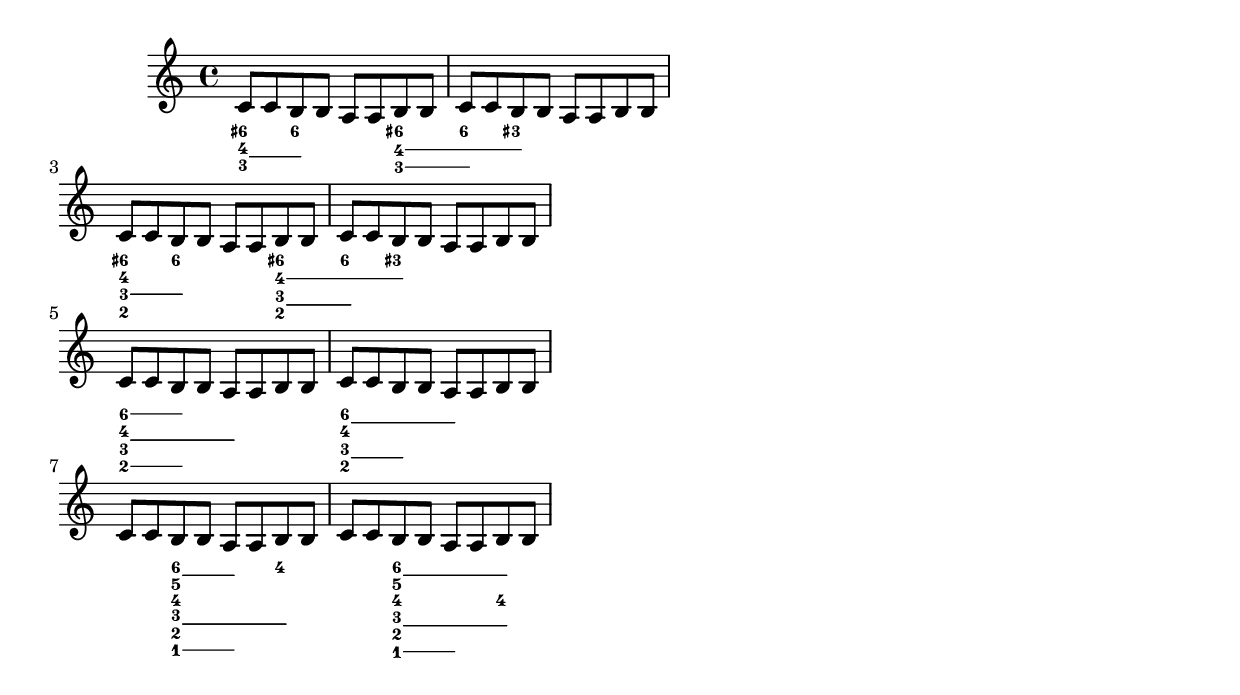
\header {

  texidoc = "Pairs of congruent figured bass extender lines are
vertically centered if @code{figuredBassCenterContinuations} is set to
true."

}

\version "2.19.21"
\paper {
  ragged-right = ##t
}

<<
  \relative \new Voice {
    c'8 c  b b  a a  b b
    c c  b b  a a  b b \break
    c c  b b  a a  b b
    c c  b b  a a  b b \break
    c c  b b  a a  b b
    c c  b b  a a  b b \break
    c c  b b  a a  b b
    c c  b b  a a  b b
  
  }
  \figures {
    \set useBassFigureExtenders = ##t
    \set figuredBassCenterContinuations = ##t
    <6+ 4 3>4 <6 4 3> r
    <6+ 4 3>4 <6 4 3> <4 3+> r r
    % FIXME: This looks bad, the reader cannot differentiate between only
    % continuation or three...
    <6+ 4 3 2>4 <6 4 3 2> r
    <6+ 4 3 2>4 <6 4 3 2> <4 3+> r r
    <6 4 3 2>4 <6 4 3 2> <4 3> r
    <6 4 3 2>4 <6 4 3 2> <6 4> r r
    <6 5 4 3 2 1>4 <6 5 3 2 1> <4 3 2> r
    <6 5 4 3 2 1>4 <6 5 3 2 1> <6 5 4 3 2> r
  } 
>>
